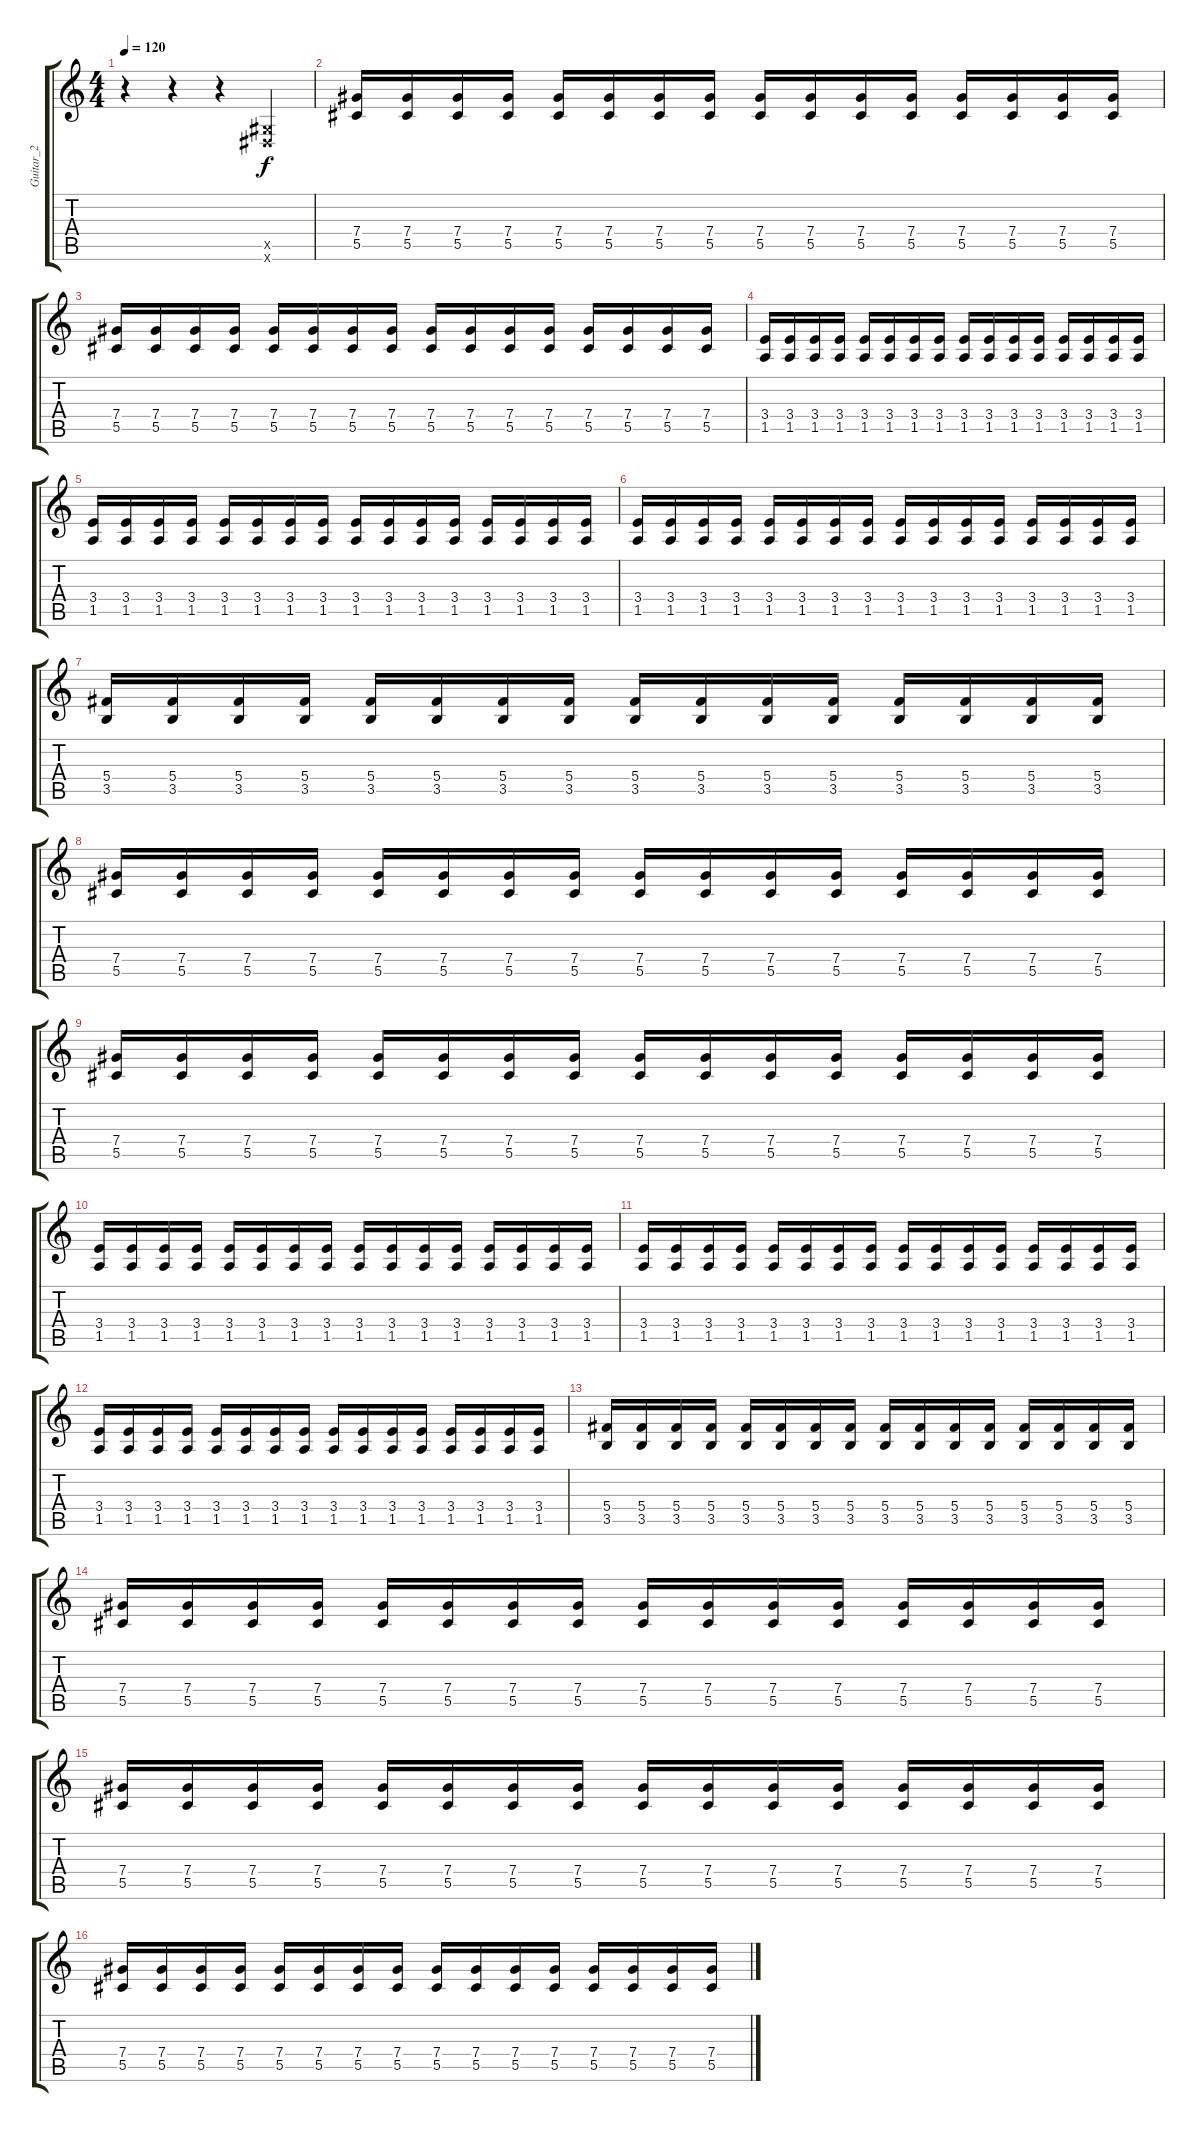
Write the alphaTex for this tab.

\track ("Guitar_2" "Guitar_2") {instrument distortionguitar}
\staff {score tabs}
\tuning (Eb4 Bb3 Gb3 Db3 Ab2 Eb2) {hide}
\ts (4 4)
\tempo 120
\clef g2
\ks c
r.4{dy f instrument distortionguitar} r.4 r.4 (0.5{x} 0.6{x}).4 |
(7.4 5.5).16 (7.4 5.5).16 (7.4 5.5).16 (7.4 5.5).16 (7.4 5.5).16 (7.4 5.5).16 (7.4 5.5).16 (7.4 5.5).16 (7.4 5.5).16 (7.4 5.5).16 (7.4 5.5).16 (7.4 5.5).16 (7.4 5.5).16 (7.4 5.5).16 (7.4 5.5).16 (7.4 5.5).16 |
(7.4 5.5).16 (7.4 5.5).16 (7.4 5.5).16 (7.4 5.5).16 (7.4 5.5).16 (7.4 5.5).16 (7.4 5.5).16 (7.4 5.5).16 (7.4 5.5).16 (7.4 5.5).16 (7.4 5.5).16 (7.4 5.5).16 (7.4 5.5).16 (7.4 5.5).16 (7.4 5.5).16 (7.4 5.5).16 |
(3.4 1.5).16 (3.4 1.5).16 (3.4 1.5).16 (3.4 1.5).16 (3.4 1.5).16 (3.4 1.5).16 (3.4 1.5).16 (3.4 1.5).16 (3.4 1.5).16 (3.4 1.5).16 (3.4 1.5).16 (3.4 1.5).16 (3.4 1.5).16 (3.4 1.5).16 (3.4 1.5).16 (3.4 1.5).16 |
(3.4 1.5).16 (3.4 1.5).16 (3.4 1.5).16 (3.4 1.5).16 (3.4 1.5).16 (3.4 1.5).16 (3.4 1.5).16 (3.4 1.5).16 (3.4 1.5).16 (3.4 1.5).16 (3.4 1.5).16 (3.4 1.5).16 (3.4 1.5).16 (3.4 1.5).16 (3.4 1.5).16 (3.4 1.5).16 |
(3.4 1.5).16 (3.4 1.5).16 (3.4 1.5).16 (3.4 1.5).16 (3.4 1.5).16 (3.4 1.5).16 (3.4 1.5).16 (3.4 1.5).16 (3.4 1.5).16 (3.4 1.5).16 (3.4 1.5).16 (3.4 1.5).16 (3.4 1.5).16 (3.4 1.5).16 (3.4 1.5).16 (3.4 1.5).16 |
(5.4 3.5).16 (5.4 3.5).16 (5.4 3.5).16 (5.4 3.5).16 (5.4 3.5).16 (5.4 3.5).16 (5.4 3.5).16 (5.4 3.5).16 (5.4 3.5).16 (5.4 3.5).16 (5.4 3.5).16 (5.4 3.5).16 (5.4 3.5).16 (5.4 3.5).16 (5.4 3.5).16 (5.4 3.5).16 |
(7.4 5.5).16 (7.4 5.5).16 (7.4 5.5).16 (7.4 5.5).16 (7.4 5.5).16 (7.4 5.5).16 (7.4 5.5).16 (7.4 5.5).16 (7.4 5.5).16 (7.4 5.5).16 (7.4 5.5).16 (7.4 5.5).16 (7.4 5.5).16 (7.4 5.5).16 (7.4 5.5).16 (7.4 5.5).16 |
(7.4 5.5).16 (7.4 5.5).16 (7.4 5.5).16 (7.4 5.5).16 (7.4 5.5).16 (7.4 5.5).16 (7.4 5.5).16 (7.4 5.5).16 (7.4 5.5).16 (7.4 5.5).16 (7.4 5.5).16 (7.4 5.5).16 (7.4 5.5).16 (7.4 5.5).16 (7.4 5.5).16 (7.4 5.5).16 |
(3.4 1.5).16 (3.4 1.5).16 (3.4 1.5).16 (3.4 1.5).16 (3.4 1.5).16 (3.4 1.5).16 (3.4 1.5).16 (3.4 1.5).16 (3.4 1.5).16 (3.4 1.5).16 (3.4 1.5).16 (3.4 1.5).16 (3.4 1.5).16 (3.4 1.5).16 (3.4 1.5).16 (3.4 1.5).16 |
(3.4 1.5).16 (3.4 1.5).16 (3.4 1.5).16 (3.4 1.5).16 (3.4 1.5).16 (3.4 1.5).16 (3.4 1.5).16 (3.4 1.5).16 (3.4 1.5).16 (3.4 1.5).16 (3.4 1.5).16 (3.4 1.5).16 (3.4 1.5).16 (3.4 1.5).16 (3.4 1.5).16 (3.4 1.5).16 |
(3.4 1.5).16 (3.4 1.5).16 (3.4 1.5).16 (3.4 1.5).16 (3.4 1.5).16 (3.4 1.5).16 (3.4 1.5).16 (3.4 1.5).16 (3.4 1.5).16 (3.4 1.5).16 (3.4 1.5).16 (3.4 1.5).16 (3.4 1.5).16 (3.4 1.5).16 (3.4 1.5).16 (3.4 1.5).16 |
(5.4 3.5).16 (5.4 3.5).16 (5.4 3.5).16 (5.4 3.5).16 (5.4 3.5).16 (5.4 3.5).16 (5.4 3.5).16 (5.4 3.5).16 (5.4 3.5).16 (5.4 3.5).16 (5.4 3.5).16 (5.4 3.5).16 (5.4 3.5).16 (5.4 3.5).16 (5.4 3.5).16 (5.4 3.5).16 |
(7.4 5.5).16 (7.4 5.5).16 (7.4 5.5).16 (7.4 5.5).16 (7.4 5.5).16 (7.4 5.5).16 (7.4 5.5).16 (7.4 5.5).16 (7.4 5.5).16 (7.4 5.5).16 (7.4 5.5).16 (7.4 5.5).16 (7.4 5.5).16 (7.4 5.5).16 (7.4 5.5).16 (7.4 5.5).16 |
(7.4 5.5).16 (7.4 5.5).16 (7.4 5.5).16 (7.4 5.5).16 (7.4 5.5).16 (7.4 5.5).16 (7.4 5.5).16 (7.4 5.5).16 (7.4 5.5).16 (7.4 5.5).16 (7.4 5.5).16 (7.4 5.5).16 (7.4 5.5).16 (7.4 5.5).16 (7.4 5.5).16 (7.4 5.5).16 |
(7.4 5.5).16 (7.4 5.5).16 (7.4 5.5).16 (7.4 5.5).16 (7.4 5.5).16 (7.4 5.5).16 (7.4 5.5).16 (7.4 5.5).16 (7.4 5.5).16 (7.4 5.5).16 (7.4 5.5).16 (7.4 5.5).16 (7.4 5.5).16 (7.4 5.5).16 (7.4 5.5).16 (7.4 5.5).16
